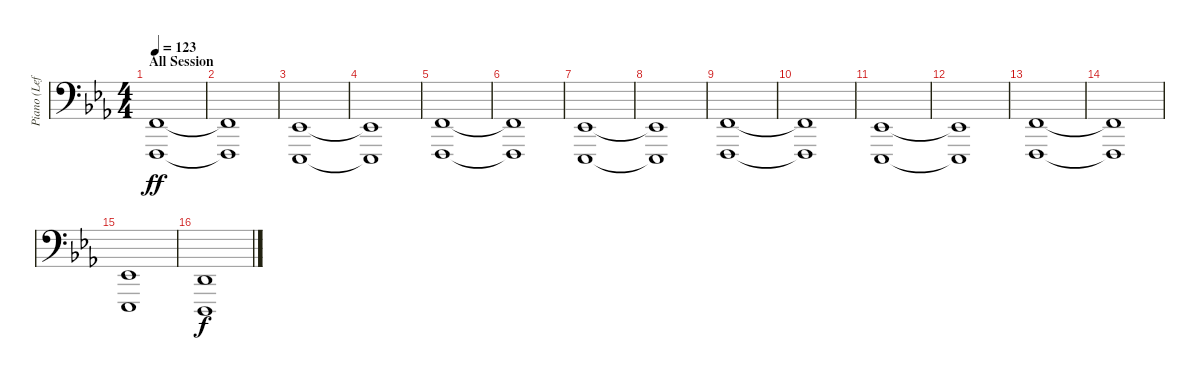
\track ("Piano (Left Hand)" "Piano (Lef") {instrument acousticgrandpiano}
\staff {score}
\tuning (C3 G2 D2 A1 E1 B0) {hide}
\ts (4 4)
\section ("" "All Session")
\tempo 123
\clef f4
\ks eb
(3.3 1.5).1{dy ff} |
(3.3{t} 1.5{t}).1 |
(1.3 4.6).1 |
(1.3{t} 4.6{t}).1 |
(3.3 1.5).1 |
(3.3{t} 1.5{t}).1 |
(1.3 4.6).1 |
(1.3{t} 4.6{t}).1 |
(3.3 1.5).1 |
(3.3{t} 1.5{t}).1 |
(1.3 4.6).1 |
(1.3{t} 4.6{t}).1 |
(3.3 1.5).1 |
(3.3{t} 1.5{t}).1 |
(1.3 4.6).1 |
(0.3 3.6).1{dy f}
